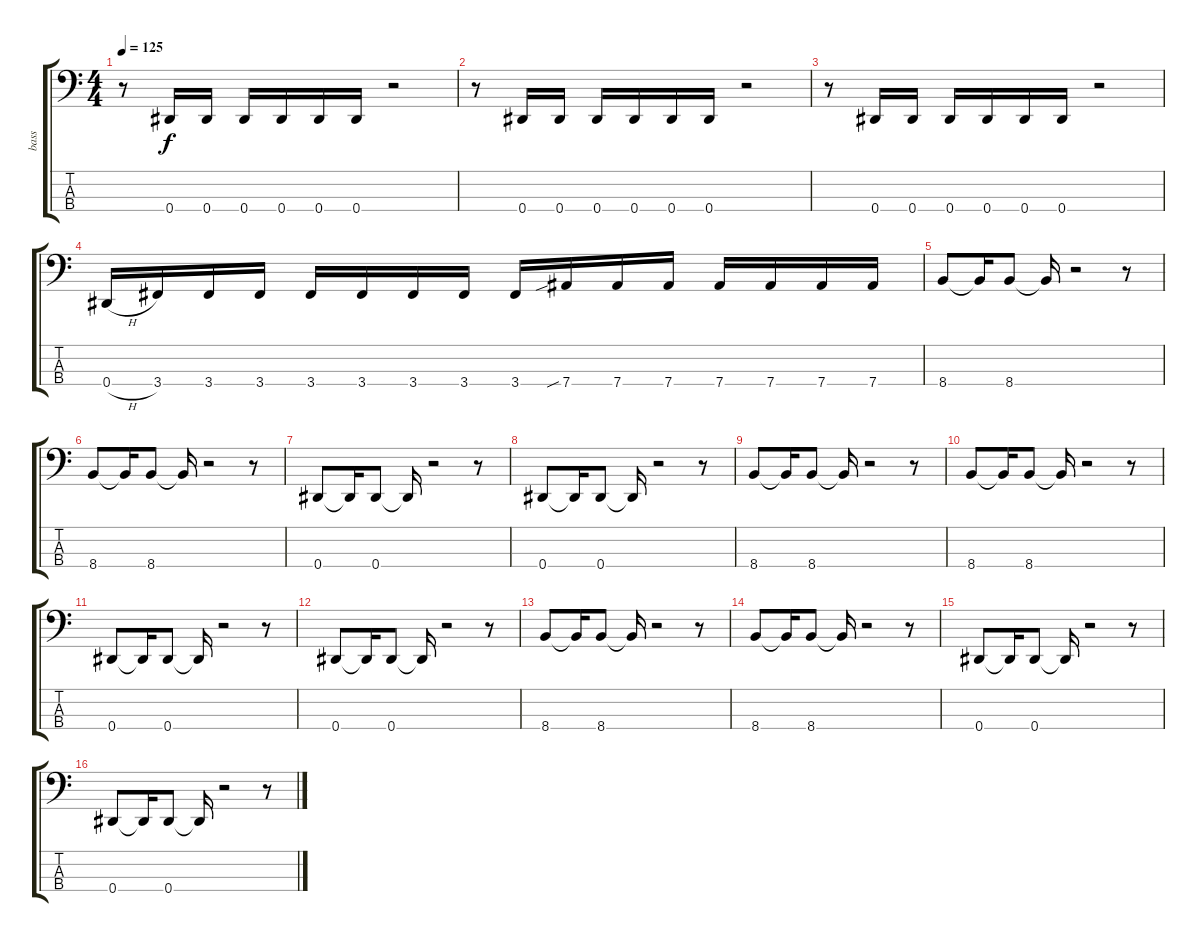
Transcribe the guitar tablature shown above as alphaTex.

\track ("bass" "bass") {instrument electricbasspick}
\staff {score tabs}
\tuning (Ab2 Eb2 Bb1 Eb1) {hide}
\ts (4 4)
\tempo 125
\clef f4
\ks c
r.8{dy f} 0.4.16 0.4.16 0.4.16 0.4.16 0.4.16 0.4.16 r.2 |
r.8 0.4.16 0.4.16 0.4.16 0.4.16 0.4.16 0.4.16 r.2 |
r.8 0.4.16 0.4.16 0.4.16 0.4.16 0.4.16 0.4.16 r.2 |
0.4{h}.16 3.4.16 3.4.16 3.4.16 3.4.16 3.4.16 3.4.16 3.4.16 3.4.16 7.4{sib}.16 7.4.16 7.4.16 7.4.16 7.4.16 7.4.16 7.4.16 |
8.4.8 8.4{t}.16 8.4.8 8.4{t}.16 r.2 r.8 |
8.4.8 8.4{t}.16 8.4.8 8.4{t}.16 r.2 r.8 |
0.4.8 0.4{t}.16 0.4.8 0.4{t}.16 r.2 r.8 |
0.4.8 0.4{t}.16 0.4.8 0.4{t}.16 r.2 r.8 |
8.4.8 8.4{t}.16 8.4.8 8.4{t}.16 r.2 r.8 |
8.4.8 8.4{t}.16 8.4.8 8.4{t}.16 r.2 r.8 |
0.4.8 0.4{t}.16 0.4.8 0.4{t}.16 r.2 r.8 |
0.4.8 0.4{t}.16 0.4.8 0.4{t}.16 r.2 r.8 |
8.4.8 8.4{t}.16 8.4.8 8.4{t}.16 r.2 r.8 |
8.4.8 8.4{t}.16 8.4.8 8.4{t}.16 r.2 r.8 |
0.4.8 0.4{t}.16 0.4.8 0.4{t}.16 r.2 r.8 |
0.4.8 0.4{t}.16 0.4.8 0.4{t}.16 r.2 r.8
